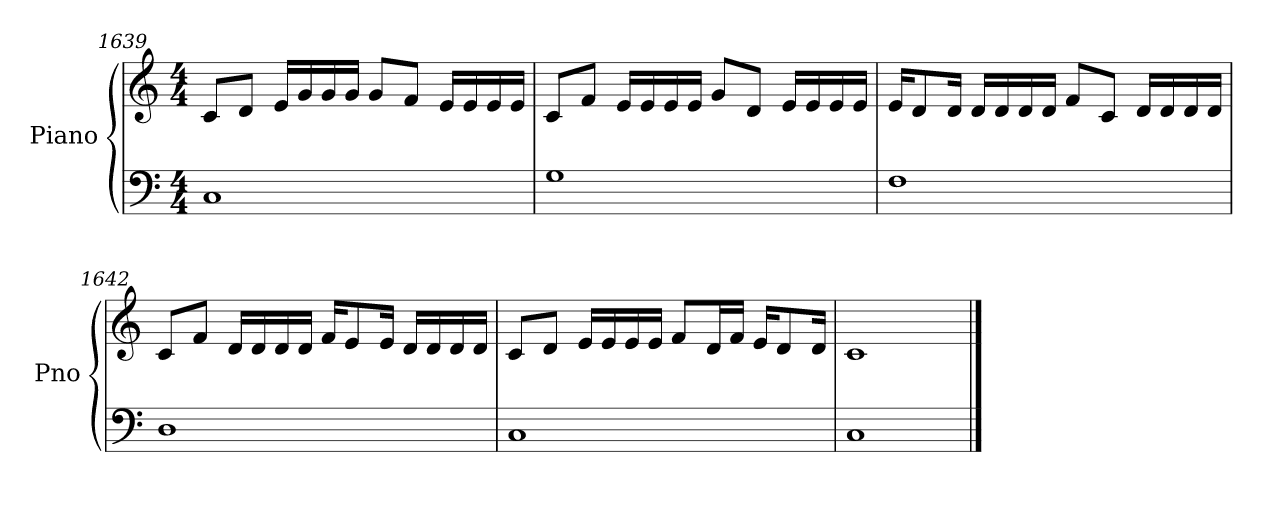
**kern	**kern
*part1	*part1
*staff2	*staff1
*I"Piano	*
*I'Pno	*
!!LO:LB:g=z
*clefF4	*clefG2
*k[]	*k[]
*M4/4	*M4/4
=1639	=1639
1C	8c/L
.	8d/J
.	16e/LL
.	16g/
.	16g/
.	16g/JJ
.	8g/L
.	8f/J
.	16e/LL
.	16e/
.	16e/
.	16e/JJ
=1640	=1640
1G	8c/L
.	8f/J
.	16e/LL
.	16e/
.	16e/
.	16e/JJ
.	8g/L
.	8d/J
.	16e/LL
.	16e/
.	16e/
.	16e/JJ
=1641	=1641
1F	16e/KL
.	8d/
.	16d/Jk
.	16d/LL
.	16d/
.	16d/
.	16d/JJ
.	8f/L
.	8c/J
.	16d/LL
.	16d/
.	16d/
.	16d/JJ
!!LO:PB:g=z
=1642	=1642
1D	8c/L
.	8f/J
.	16d/LL
.	16d/
.	16d/
.	16d/JJ
.	16f/KL
.	8e/
.	16e/Jk
.	16d/LL
.	16d/
.	16d/
.	16d/JJ
=1643	=1643
1C	8c/L
.	8d/J
.	16e/LL
.	16e/
.	16e/
.	16e/JJ
.	8f/L
.	16d/L
.	16f/JJ
.	16e/KL
.	8d/
.	16d/Jk
=1644	=1644
1C	1c
==	==
*-	*-
